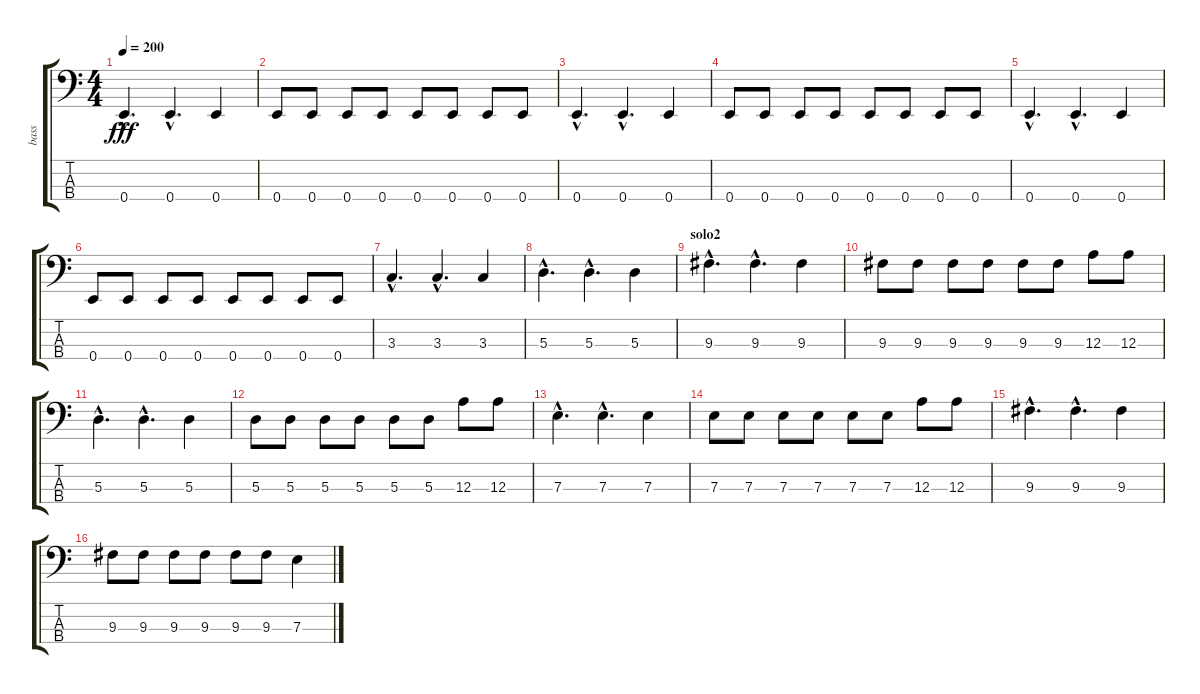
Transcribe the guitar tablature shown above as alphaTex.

\track ("bass" "bass") {instrument electricbassfinger}
\staff {score tabs}
\tuning (G2 D2 A1 E1) {hide}
\ts (4 4)
\tempo 200
\clef f4
\ks c
0.4{hac}.4{d dy fff} 0.4{hac}.4{d} 0.4.4 |
0.4.8 0.4.8 0.4.8 0.4.8 0.4.8 0.4.8 0.4.8 0.4.8 |
0.4{hac}.4{d} 0.4{hac}.4{d} 0.4.4 |
0.4.8 0.4.8 0.4.8 0.4.8 0.4.8 0.4.8 0.4.8 0.4.8 |
0.4{hac}.4{d} 0.4{hac}.4{d} 0.4.4 |
0.4.8 0.4.8 0.4.8 0.4.8 0.4.8 0.4.8 0.4.8 0.4.8 |
3.3{hac}.4{d} 3.3{hac}.4{d} 3.3.4 |
5.3{hac}.4{d} 5.3{hac}.4{d} 5.3.4 |
\section ("" "solo2")
9.3{hac}.4{d} 9.3{hac}.4{d} 9.3.4 |
9.3.8 9.3.8 9.3.8 9.3.8 9.3.8 9.3.8 12.3.8 12.3.8 |
5.3{hac}.4{d} 5.3{hac}.4{d} 5.3.4 |
5.3.8 5.3.8 5.3.8 5.3.8 5.3.8 5.3.8 12.3.8 12.3.8 |
7.3{hac}.4{d} 7.3{hac}.4{d} 7.3.4 |
7.3.8 7.3.8 7.3.8 7.3.8 7.3.8 7.3.8 12.3.8 12.3.8 |
9.3{hac}.4{d} 9.3{hac}.4{d} 9.3.4 |
9.3.8 9.3.8 9.3.8 9.3.8 9.3.8 9.3.8 7.3.4
